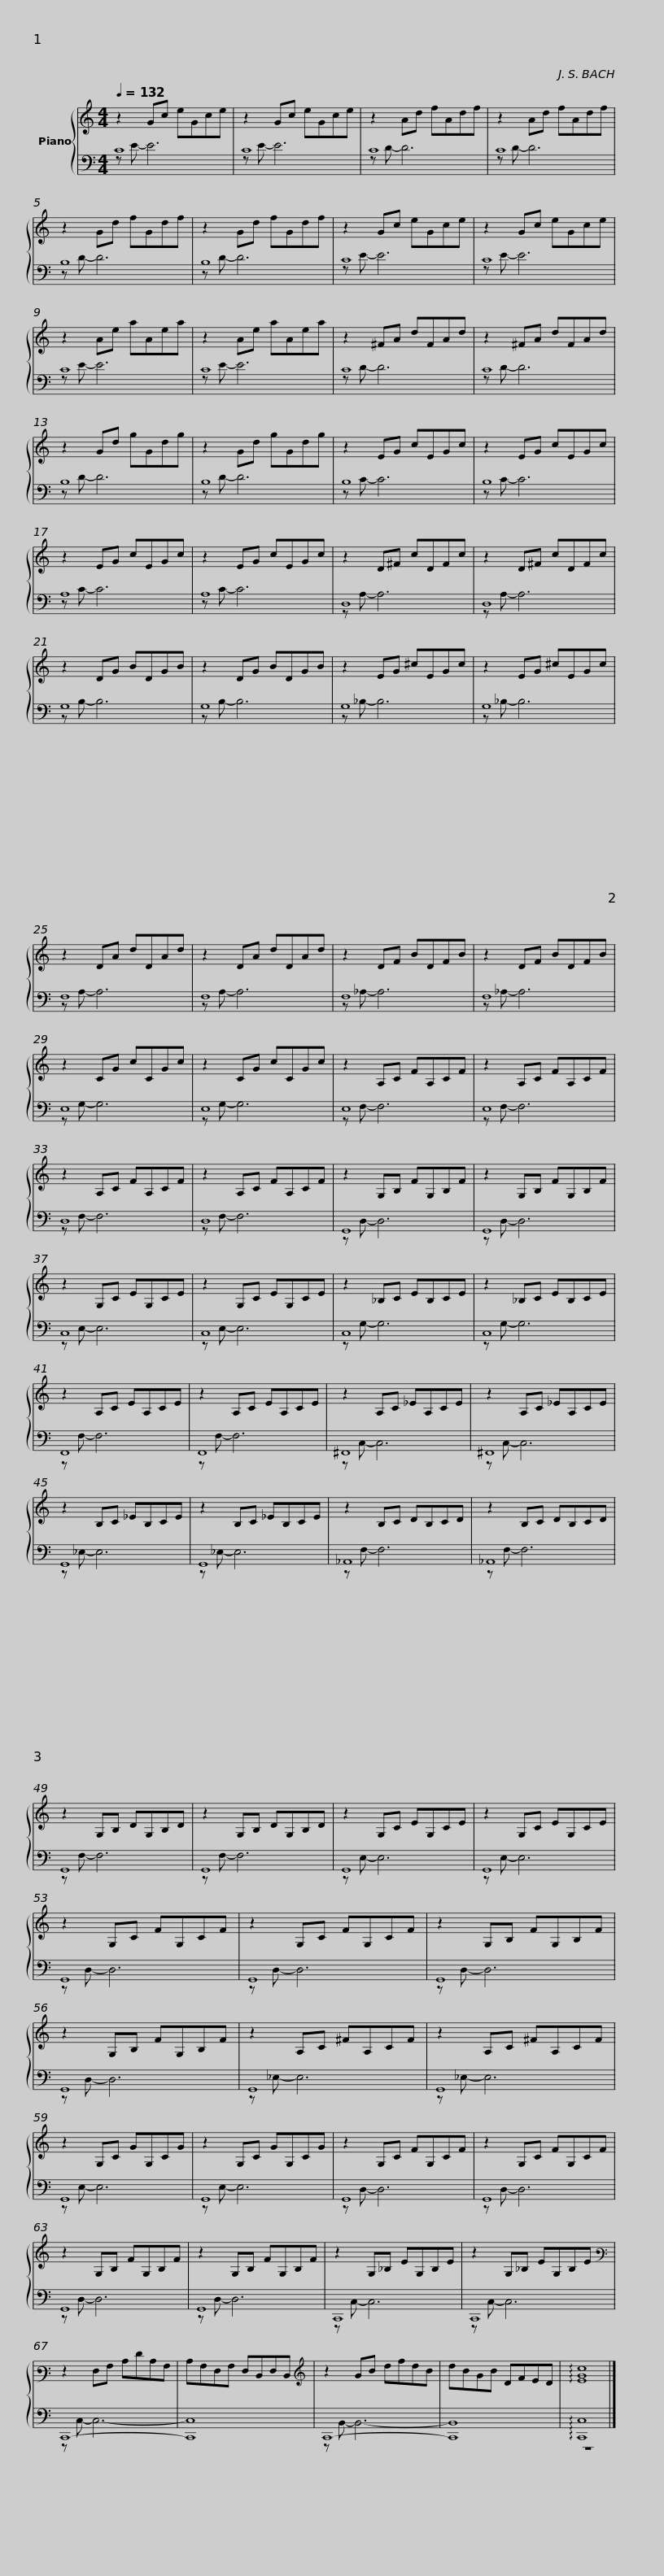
X:1
%%score { 1 | ( 2 3 ) }
L:1/8
Q:1/4=132
M:4/4
I:linebreak $
K:C
V:1 treble
V:2 bass
V:3 bass
V:1
 z2 Gc eGce | z2 Gc eGce | z2 Ad fAdf | z2 Ad fAdf |$ z2 Gd fGdf | %5
 z2 Gd fGdf | z2 Gc eGce | z2 Gc eGce |$ z2 Ae aAea | z2 Ae aAea | %10
 z2 ^FA dFAd | z2 ^FA dFAd |$ z2 Gd gGdg | z2 Gd gGdg | z2 EG cEGc | %15
 z2 EG cEGc | z2 EG cEGc |$ z2 EG cEGc | z2 D^F cDFc | z2 D^F cDFc | %20
 z2 DG BDGB |$ z2 DG BDGB | z2 EG ^cEGc | z2 EG ^cEGc | z2 DA dDAd |$ %25
 z2 DA dDAd | z2 DF BDFB | z2 DF BDFB | z2 CG cCGc |$ z2 CG cCGc | %30
 z2 A,C FA,CF | z2 A,C FA,CF | z2 A,C FA,CF |$ z2 A,C FA,CF | z2 G,B, FG,B,F | %35
 z2 G,B, FG,B,F | z2 G,C EG,CE |$ z2 G,C EG,CE | z2 _B,C EB,CE | z2 _B,C EB,CE | %40
 z2 A,C EA,CE |$ z2 A,C EA,CE | z2 A,C _EA,CE | z2 A,C _EA,CE | z2 B,C _EB,CE |$ %45
 z2 B,C _EB,CE | z2 B,C DB,CD | z2 B,C DB,CD | z2 G,B, DG,B,D |$ z2 G,B, DG,B,D | %50
 z2 G,C EG,CE | z2 G,C EG,CE | z2 G,C FG,CF |$ z2 G,C FG,CF | z2 G,B, FG,B,F | %55
 z2 G,B, FG,B,F | z2 A,C ^FA,CF |$ z2 A,C ^FA,CF | z2 G,C GG,CG | z2 G,C GG,CG | %60
 z2 G,C FG,CF |$ z2 G,C FG,CF | z2 G,B, FG,B,F | z2 G,B, FG,B,F | z2 G,_B, EG,B,E |$ %65
 z2 G,_B, EG,B,E |[K:bass3] z2 F,A, CFCA, | CA,F,A, F,D,F,D, |[K:treble] z2 GB dfdB |$ dBGB DFED | %70
 !arpeggio![EGc]8 |] %71
V:2
 C8 | C8 | C8 | C8 |$ B,8 | %5
 B,8 | C8 | C8 |$ C8 | C8 | %10
 C8 | C8 |$ B,8 | B,8 | B,8 | %15
 B,8 | A,8 |$ A,8 | D,8 | D,8 | %20
 G,8 |$ G,8 | G,8 | G,8 | F,8 |$ %25
 F,8 | F,8 | F,8 | E,8 |$ E,8 | %30
 E,8 | E,8 | D,8 |$ D,8 | G,,8 | %35
 G,,8 | C,8 |$ C,8 | C,8 | C,8 | %40
 F,,8 |$ F,,8 | ^F,,8 | ^F,,8 | G,,8 |$ %45
 G,,8 | _A,,8 | _A,,8 | G,,8 |$ G,,8 | %50
 G,,8 | G,,8 | G,,8 |$ G,,8 | G,,8 | %55
 G,,8 | G,,8 |$ G,,8 | G,,8 | G,,8 | %60
 G,,8 |$ G,,8 | G,,8 | G,,8 | C,,8 |$ %65
 C,,8 | C,,8- | C,,8 | C,,8- |$ C,,8 | %70
 !arpeggio![C,,C,]8 |] %71
V:3
 z E- E6 | z E- E6 | z D- D6 | z D- D6 |$ z D- D6 | %5
 z D- D6 | z E- E6 | z E- E6 |$ z E- E6 | z E- E6 | %10
 z D- D6 | z D- D6 |$ z D- D6 | z D- D6 | z C- C6 | %15
 z C- C6 | z C- C6 |$ z C- C6 | z A,- A,6 | z A,- A,6 | %20
 z B,- B,6 |$ z B,- B,6 | z _B,- B,6 | z _B,- B,6 | z A,- A,6 |$ %25
 z A,- A,6 | z _A,- A,6 | z _A,- A,6 | z G,- G,6 |$ z G,- G,6 | %30
 z F,- F,6 | z F,- F,6 | z F,- F,6 |$ z F,- F,6 | z D,- D,6 | %35
 z D,- D,6 | z E,- E,6 |$ z E,- E,6 | z G,- G,6 | z G,- G,6 | %40
 z F,- F,6 |$ z F,- F,6 | z C,- C,6 | z C,- C,6 | z _E,- E,6 |$ %45
 z _E,- E,6 | z F,- F,6 | z F,- F,6 | z F,- F,6 |$ z F,- F,6 | %50
 z E,- E,6 | z E,- E,6 | z D,- D,6 |$ z D,- D,6 | z D,- D,6 | %55
 z D,- D,6 | z _E,- E,6 |$ z _E,- E,6 | z E,- E,6 | z E,- E,6 | %60
 z D,- D,6 |$ z D,- D,6 | z D,- D,6 | z D,- D,6 | z C,- C,6 |$ %65
 z C,- C,6 | z C,- C,6- | C,8 | z B,,- B,,6- |$ B,,8 | %70
 z8 |] %71
